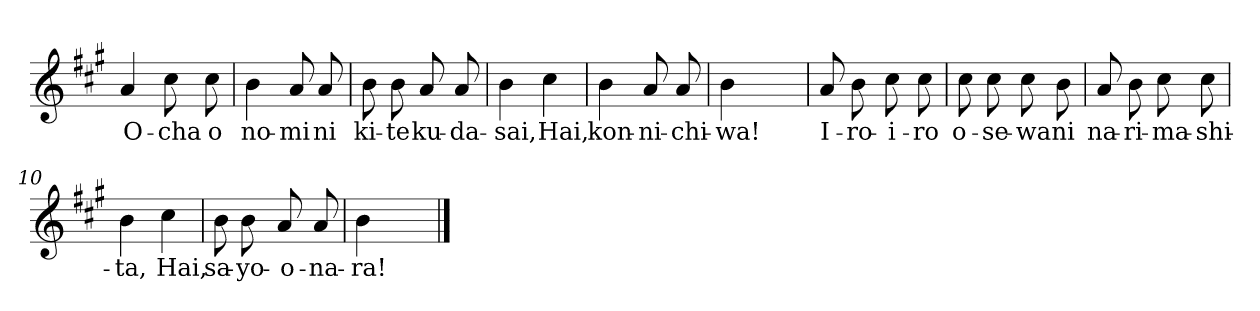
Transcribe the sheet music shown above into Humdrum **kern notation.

**kern	**text
*part1	*part1
*staff1	*staff1
*clefG2	*
*k[f#c#g#]	*
*A:	*
=1	=1
!	!LO:LY:b
4a	O-
!	!LO:LY:b
8cc#	-cha
!	!LO:LY:b
8cc#	o
=2	=2
!	!LO:LY:b
4b	no-
!	!LO:LY:b
8a	-mi
!	!LO:LY:b
8a	ni
=3	=3
!	!LO:LY:b
8b	ki-
!	!LO:LY:b
8b	-te
!	!LO:LY:b
8a	ku-
!	!LO:LY:b
8a	-da-
=4	=4
!	!LO:LY:b
4b	-sai,
!	!LO:LY:b
4cc#	Hai,
!!LO:LB:g=z
=5	=5
!	!LO:LY:b
4b	kon-
!	!LO:LY:b
8a	-ni-
!	!LO:LY:b
8a	-chi-
=6	=6
!	!LO:LY:b
4b	-wa!
4ryy	.
=7	=7
!	!LO:LY:b
8a	I-
!	!LO:LY:b
8b	-ro-
!	!LO:LY:b
8cc#	-i-
!	!LO:LY:b
8cc#	-ro
=8	=8
!	!LO:LY:b
8cc#	o-
!	!LO:LY:b
8cc#	-se-
!	!LO:LY:b
8cc#	-wa
!	!LO:LY:b
8b	ni
!!LO:LB:g=z
=9	=9
!	!LO:LY:b
8a	na-
!	!LO:LY:b
8b	-ri-
!	!LO:LY:b
8cc#	-ma-
!	!LO:LY:b
8cc#	-shi-
=10	=10
!	!LO:LY:b
4b	-ta,
!	!LO:LY:b
4cc#	Hai,
=11	=11
!	!LO:LY:b
8b	sa-
!	!LO:LY:b
8b	-yo-
!	!LO:LY:b
8a	-o-
!	!LO:LY:b
8a	-na-
=12	=12
!	!LO:LY:b
4b	-ra!
4ryy	.
==	==
*-	*-
